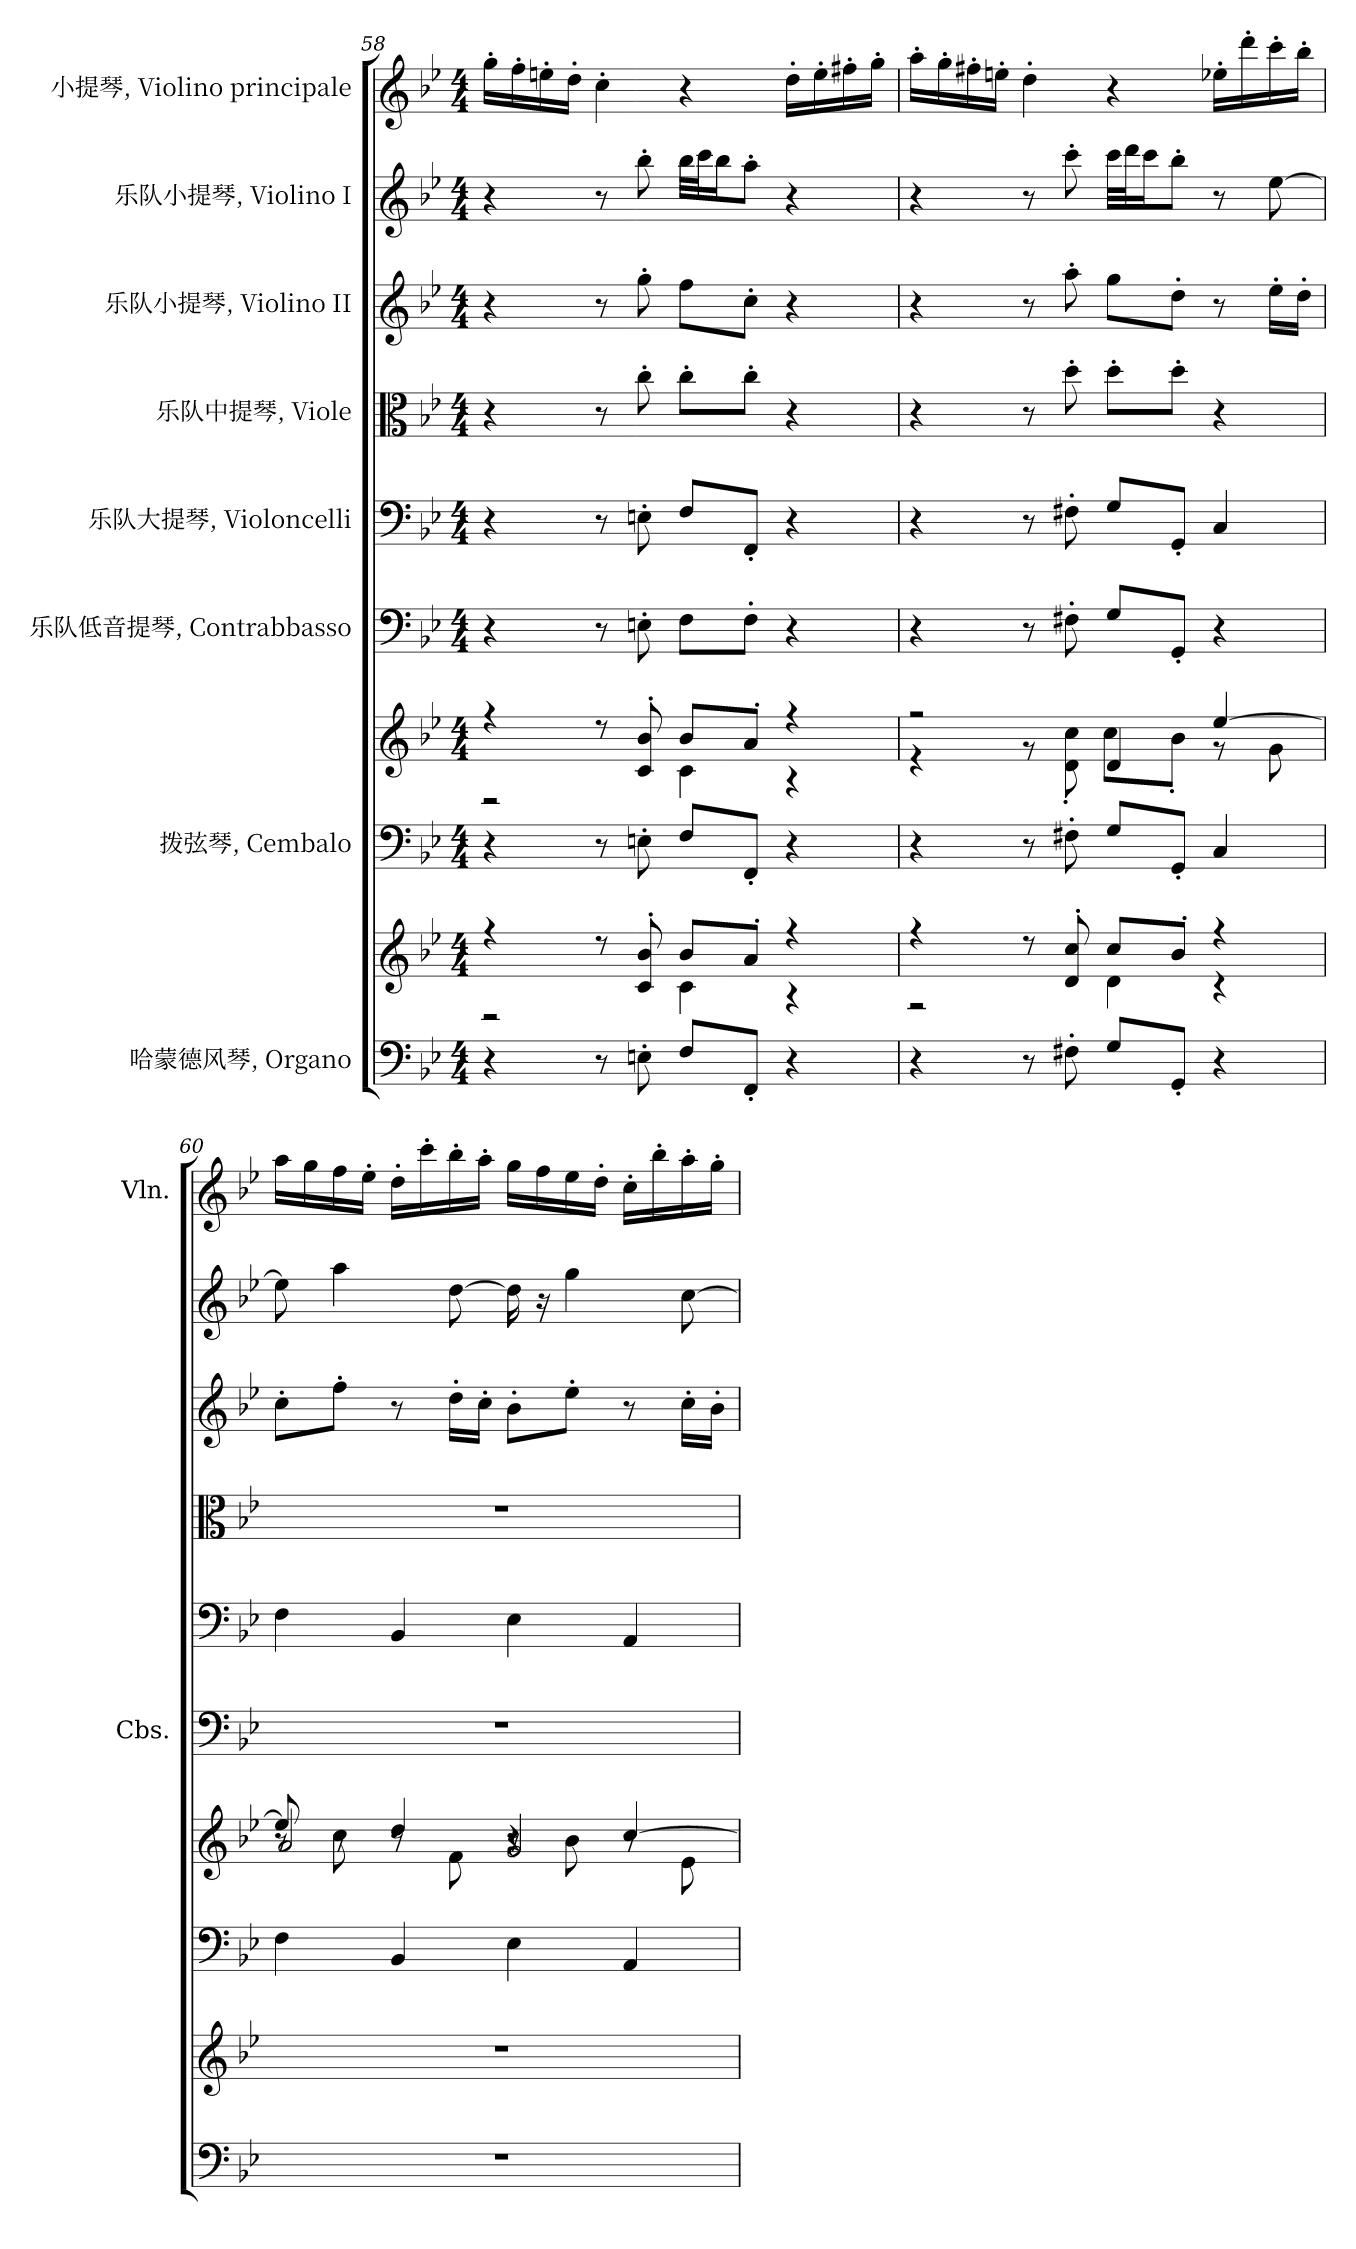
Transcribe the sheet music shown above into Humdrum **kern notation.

**kern	**kern	**kern	**kern	**kern	**kern	**kern	**kern	**kern	**kern
*part8	*part8	*part7	*part7	*part6	*part5	*part4	*part3	*part2	*part1
*staff10	*staff9	*staff8	*staff7	*staff6	*staff5	*staff4	*staff3	*staff2	*staff1
*I"哈蒙德风琴, Organo	*	*I"拨弦琴, Cembalo	*	*I"乐队低音提琴, Contrabbasso	*I"乐队大提琴, Violoncelli	*I"乐队中提琴, Viole	*I"乐队小提琴, Violino II	*I"乐队小提琴, Violino I	*I"小提琴, Violino principale
*	*	*	*	*I'Cbs.	*	*	*	*	*I'Vln.
!!LO:PB:g=z
*clefF4	*clefG2	*clefF4	*clefG2	*clefF4	*clefF4	*clefC3	*clefG2	*clefG2	*clefG2
*	*	*	*	*ITrd7c12	*	*	*	*	*
*k[b-e-]	*k[b-e-]	*k[b-e-]	*k[b-e-]	*k[b-e-]	*k[b-e-]	*k[b-e-]	*k[b-e-]	*k[b-e-]	*k[b-e-]
*M4/4	*M4/4	*M4/4	*M4/4	*M4/4	*M4/4	*M4/4	*M4/4	*M4/4	*M4/4
=58	=58	=58	=58	=58	=58	=58	=58	=58	=58
*	*^	*	*^	*	*	*	*	*	*
4r	4r	2r	4r	4r	2r	4r	4r	4r	4r	4r	16gg'\LL
.	.	.	.	.	.	.	.	.	.	.	16ff'\
.	.	.	.	.	.	.	.	.	.	.	16een'\
.	.	.	.	.	.	.	.	.	.	.	16dd'\JJ
8r	8r	.	8r	8r	.	8r	8r	8r	8r	8r	4cc'\
8En'\	8c/' 8b-/'	.	8En'\	8c/' 8b-/'	.	8EEn'\	8En'\	8cc'\	8gg'\	8bb-'\	.
8F/L	8b-/L	4c\	8F/L	8b-/L	4c\	8FF\L	8F/L	8cc'\L	8ff\L	32bb-\LLL	4r
.	.	.	.	.	.	.	.	.	.	32ccc\J	.
.	.	.	.	.	.	.	.	.	.	16bb-\J	.
8FF'/J	8a'/J	.	8FF'/J	8a'/J	.	8FF'\J	8FF'/J	8cc'\J	8cc'\J	8aa'\J	.
4r	4r	4r	4r	4r	4r	4r	4r	4r	4r	4r	16dd'\LL
.	.	.	.	.	.	.	.	.	.	.	16ee'\
.	.	.	.	.	.	.	.	.	.	.	16ff#X'\
.	.	.	.	.	.	.	.	.	.	.	16gg'\JJ
=59	=59	=59	=59	=59	=59	=59	=59	=59	=59	=59	=59
4r	4r	2r	4r	2r	4r	4r	4r	4r	4r	4r	16aa'\LL
.	.	.	.	.	.	.	.	.	.	.	16gg'\
.	.	.	.	.	.	.	.	.	.	.	16ff#X'\
.	.	.	.	.	.	.	.	.	.	.	16een'\JJ
8r	8r	.	8r	.	8r	8r	8r	8r	8r	8r	4dd'\
8F#X'\	8d/' 8cc/'	.	8F#X'\	.	8d\' 8cc\'	8FF#X'\	8F#X'\	8dd'\	8aa'\	8ccc'\	.
8G/L	8cc/L	4d\	8G/L	4d/	8cc\L	8GG/L	8G/L	8dd'\L	8gg\L	32ccc\LLL	4r
.	.	.	.	.	.	.	.	.	.	32ddd\J	.
.	.	.	.	.	.	.	.	.	.	16ccc\J	.
8GG'/J	8b-'/J	.	8GG'/J	.	8b-'\J	8GGG'/J	8GG'/J	8dd'\J	8dd'\J	8bb-'\J	.
4r	4r	4r	4C/	[4ee-/	8r	4r	4C/	4r	8r	8r	16ee-X'\LL
.	.	.	.	.	.	.	.	.	.	.	16ddd'\
.	.	.	.	.	8g\	.	.	.	16ee-'\LL	[8ee-\	16ccc'\
.	.	.	.	.	.	.	.	.	16dd'\JJ	.	16bb-'\JJ
*	*v	*v	*	*	*	*	*	*	*	*	*
!!LO:PB:g=z
=60	=60	=60	=60	=60	=60	=60	=60	=60	=60	=60
*	*	*	*	*^	*	*	*	*	*	*
1r	1r	4F\	8ee-/]	8r	2a/	1r	4F\	1r	8cc'\L	8ee-\]	16aa\LL
.	.	.	.	.	.	.	.	.	.	.	16gg\
.	.	.	8r	8cc\	.	.	.	.	8ff'\J	4aa\	16ff\
.	.	.	.	.	.	.	.	.	.	.	16ee-'\JJ
.	.	4BB-/	4dd/	8r	.	.	4BB-/	.	8r	.	16dd'\LL
.	.	.	.	.	.	.	.	.	.	.	16ccc'\
.	.	.	.	8f\	.	.	.	.	16dd'\LL	[8dd\	16bb-'\
.	.	.	.	.	.	.	.	.	16cc'\JJ	.	16aa'\JJ
.	.	4E-\	4r	8r	2g/	.	4E-\	.	8b-'\L	16dd\]	16gg\LL
.	.	.	.	.	.	.	.	.	.	16r	16ff\
.	.	.	.	8b-\	.	.	.	.	8ee-'\J	4gg\	16ee-\
.	.	.	.	.	.	.	.	.	.	.	16dd'\JJ
.	.	4AA/	[4cc/	8r	.	.	4AA/	.	8r	.	16cc'\LL
.	.	.	.	.	.	.	.	.	.	.	16bb-'\
.	.	.	.	8e-\	.	.	.	.	16cc'\LL	[8cc\	16aa'\
.	.	.	.	.	.	.	.	.	16b-'\JJ	.	16gg'\JJ
*	*	*	*v	*v	*v	*	*	*	*	*	*
=	=	=	=	=	=	=	=	=	=
*-	*-	*-	*-	*-	*-	*-	*-	*-	*-
